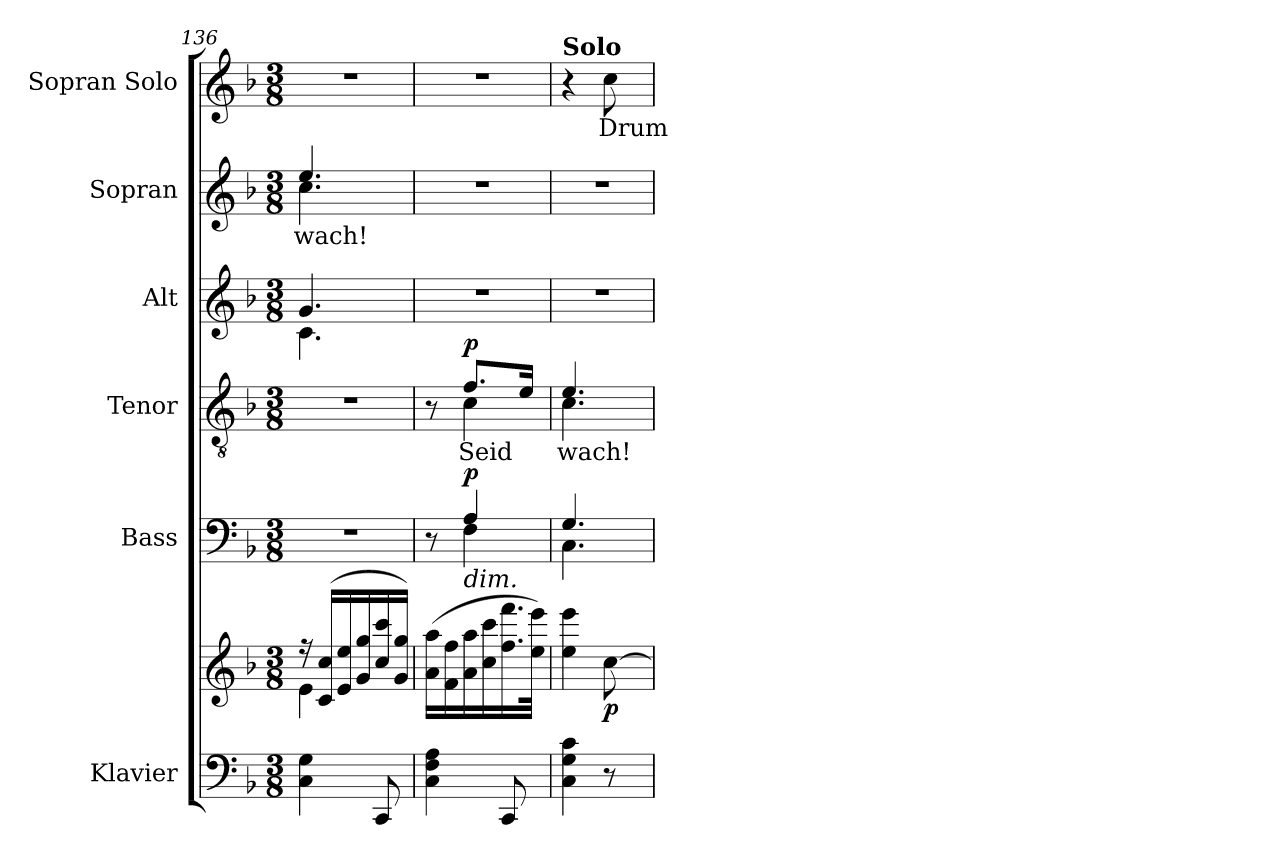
**kern	**kern	**dynam	**kern	**dynam	**kern	**text	**dynam	**kern	**kern	**text	**kern	**text
*part6	*part6	*part6	*part5	*part5	*part4	*part4	*part4	*part3	*part2	*part2	*part1	*part1
*staff7	*staff6	*staff6/7	*staff5	*staff5	*staff4	*staff4	*staff4	*staff3	*staff2	*staff2	*staff1	*staff1
*I"Klavier	*	*	*I"Bass	*	*I"Tenor	*	*	*I"Alt	*I"Sopran	*	*I"Sopran Solo	*
*	*	*	*I'B	*	*I'T	*	*	*I'A	*I'S	*	*	*
*clefF4	*clefG2	*	*clefF4	*	*clefGv2	*	*	*clefG2	*clefG2	*	*clefG2	*
*k[b-]	*k[b-]	*	*k[b-]	*	*k[b-]	*	*	*k[b-]	*k[b-]	*	*k[b-]	*
*M3/8	*M3/8	*	*M3/8	*	*M3/8	*	*	*M3/8	*M3/8	*	*M3/8	*
=136	=136	=136	=136	=136	=136	=136	=136	=136	=136	=136	=136	=136
*	*^	*	*	*	*	*	*	*^	*	*	*	*
!	!	!	!	!	!	!	!	!	!	!	!	!LO:LY:b	!	!
*	*	*	*	*	*	*	*	*	*	*	*^	*	*	*
4C\ 4G\	16r	4e\	.	4.r	.	4.r	.	.	4.g/	4.c\	4.ee/	4.cc\	wach!	4.r	.
.	(16c/ 16cc/LL	.	.	.	.	.	.	.	.	.	.	.	.	.	.
.	16e/ 16ee/	.	.	.	.	.	.	.	.	.	.	.	.	.	.
.	16g/ 16gg/	.	.	.	.	.	.	.	.	.	.	.	.	.	.
8CC/	16cc/ 16ccc/	8ryy	.	.	.	.	.	.	.	.	.	.	.	.	.
.	16g/ 16gg/JJ)	.	.	.	.	.	.	.	.	.	.	.	.	.	.
*	*	*	*	*	*	*	*	*	*v	*v	*	*	*	*	*
*	*v	*v	*	*	*	*	*	*	*	*v	*v	*	*	*
!!LO:PB:g=z
=137	=137	=137	=137	=137	=137	=137	=137	=137	=137	=137	=137	=137
*	*	*	*^	*	*^	*	*	*	*	*	*	*
4C\ 4F\ 4A\	(16a\ 16aa\LL	.	8r	8ryy	.	8r	8ryy	.	.	4.r	4.r	.	4.r	.
.	16f\ 16ff\	.	.	.	.	.	.	.	.	.	.	.	.	.
!	!LO:TX:a:i:t=dim.	!	!	!	!	!	!	!	!	!	!	!	!	!
!	!	!	!	!	!LO:DY:a	!	!	!LO:LY:b	!LO:DY:a	!	!	!	!	!
.	16a\ 16aa\	.	4A/	4F\	p	8.f/L	4c\	Seid	p	.	.	.	.	.
.	16cc\ 16ccc\	.	.	.	.	.	.	.	.	.	.	.	.	.
8CC/	16.ff\ 16.fff\	.	.	.	.	.	.	.	.	.	.	.	.	.
.	.	.	.	.	.	16e/Jk	.	.	.	.	.	.	.	.
.	32ee\ 32eee\JJk)	.	.	.	.	.	.	.	.	.	.	.	.	.
=138	=138	=138	=138	=138	=138	=138	=138	=138	=138	=138	=138	=138	=138	=138
!	!	!	!	!	!	!	!	!	!	!	!	!	!LO:TX:a:B:t=Solo	!
!	!	!	!	!	!	!	!	!LO:LY:b	!	!	!	!	!	!
4C\ 4G\ 4c\	4ee\ 4eee\	.	4.G/	4.C\	.	4.e/	4.c\	wach!	.	4.r	4.r	.	4r	.
!	!	!LO:DY:b	!	!	!	!	!	!	!	!	!	!	!	!LO:LY:b
8r	[8cc\	p	.	.	.	.	.	.	.	.	.	.	8cc\	Drum
*	*	*	*v	*v	*	*	*	*	*	*	*	*	*	*
*	*	*	*	*	*v	*v	*	*	*	*	*	*	*
=	=	=	=	=	=	=	=	=	=	=	=	=
*-	*-	*-	*-	*-	*-	*-	*-	*-	*-	*-	*-	*-
